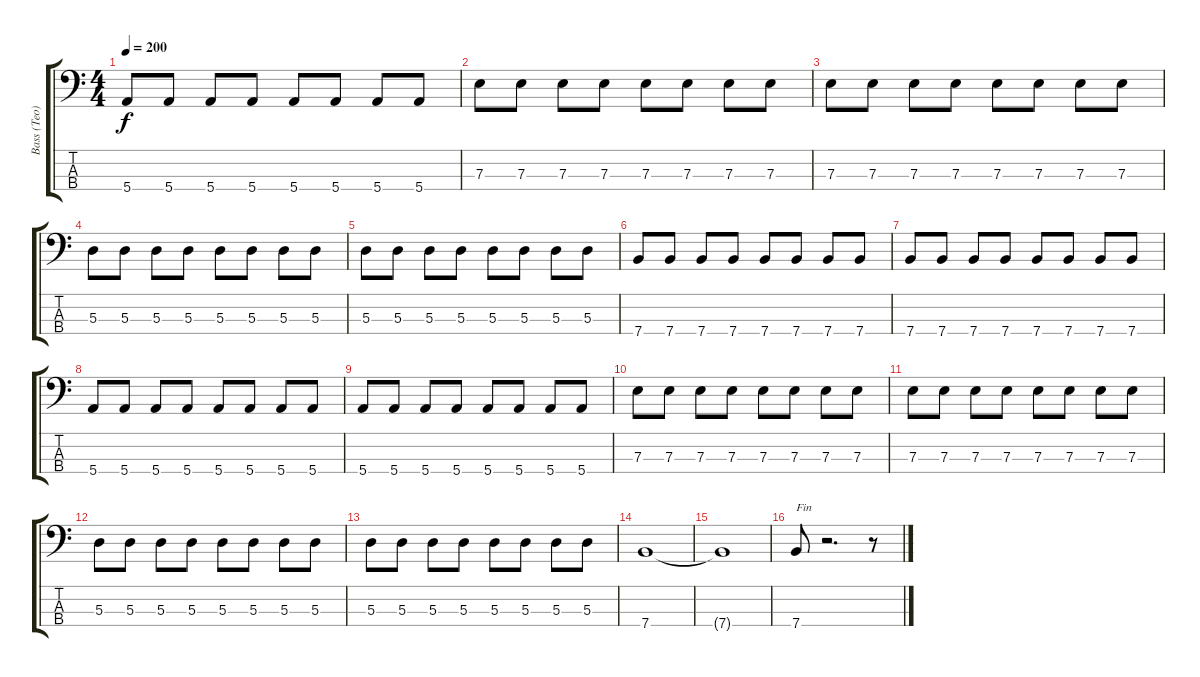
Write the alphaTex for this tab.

\track ("Bass (Teo)" "Bass (Teo)") {instrument electricbasspick}
\staff {score tabs}
\tuning (G2 D2 A1 E1) {hide}
\ts (4 4)
\tempo 200
\clef f4
\ks c
5.4.8{dy f} 5.4.8 5.4.8 5.4.8 5.4.8 5.4.8 5.4.8 5.4.8 |
7.3.8 7.3.8 7.3.8 7.3.8 7.3.8 7.3.8 7.3.8 7.3.8 |
7.3.8 7.3.8 7.3.8 7.3.8 7.3.8 7.3.8 7.3.8 7.3.8 |
5.3.8 5.3.8 5.3.8 5.3.8 5.3.8 5.3.8 5.3.8 5.3.8 |
5.3.8 5.3.8 5.3.8 5.3.8 5.3.8 5.3.8 5.3.8 5.3.8 |
7.4.8 7.4.8 7.4.8 7.4.8 7.4.8 7.4.8 7.4.8 7.4.8 |
7.4.8 7.4.8 7.4.8 7.4.8 7.4.8 7.4.8 7.4.8 7.4.8 |
5.4.8 5.4.8 5.4.8 5.4.8 5.4.8 5.4.8 5.4.8 5.4.8 |
5.4.8 5.4.8 5.4.8 5.4.8 5.4.8 5.4.8 5.4.8 5.4.8 |
7.3.8 7.3.8 7.3.8 7.3.8 7.3.8 7.3.8 7.3.8 7.3.8 |
7.3.8 7.3.8 7.3.8 7.3.8 7.3.8 7.3.8 7.3.8 7.3.8 |
5.3.8 5.3.8 5.3.8 5.3.8 5.3.8 5.3.8 5.3.8 5.3.8 |
5.3.8 5.3.8 5.3.8 5.3.8 5.3.8 5.3.8 5.3.8 5.3.8 |
7.4.1 |
7.4{t}.1 |
7.4.8{txt "Fin"} r.2{d} r.8
